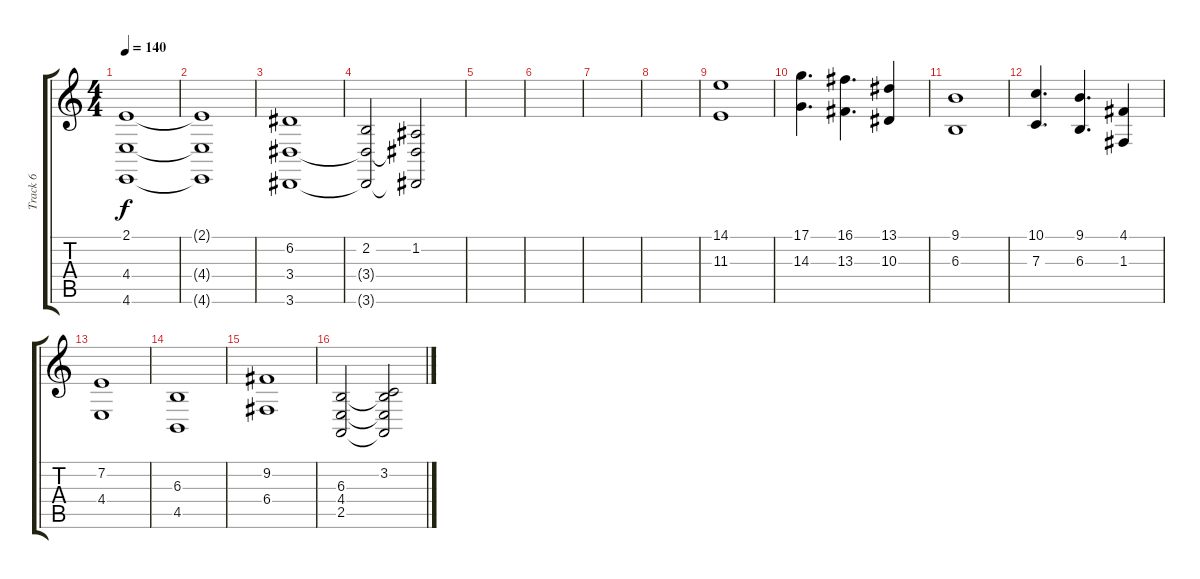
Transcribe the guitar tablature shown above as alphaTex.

\track ("Track 6" "Track 6") {instrument stringensemble1}
\staff {score tabs}
\tuning (D4 A3 F3 C3 G2 C2) {hide}
\ts (4 4)
\tempo 140
\clef g2
\ks c
(2.1 4.4 4.6).1{dy f} |
(2.1{t} 4.4{t} 4.6{t}).1 |
(6.2 3.4 3.6).1 |
(2.2 3.4{t} 3.6{t}).2 (1.2 3.4{t} 3.6{t}).2 |
|
|
|
|
(14.1 11.3).1 |
(17.1 14.3).4{d} (16.1 13.3).4{d} (13.1 10.3).4 |
(9.1 6.3).1 |
(10.1 7.3).4{d} (9.1 6.3).4{d} (4.1 1.3).4 |
(7.2 4.4).1 |
(6.3 4.5).1 |
(9.2 6.4).1 |
(6.3 4.4 2.5).2 (3.2 6.3{t} 4.4{t} 2.5{t}).2
